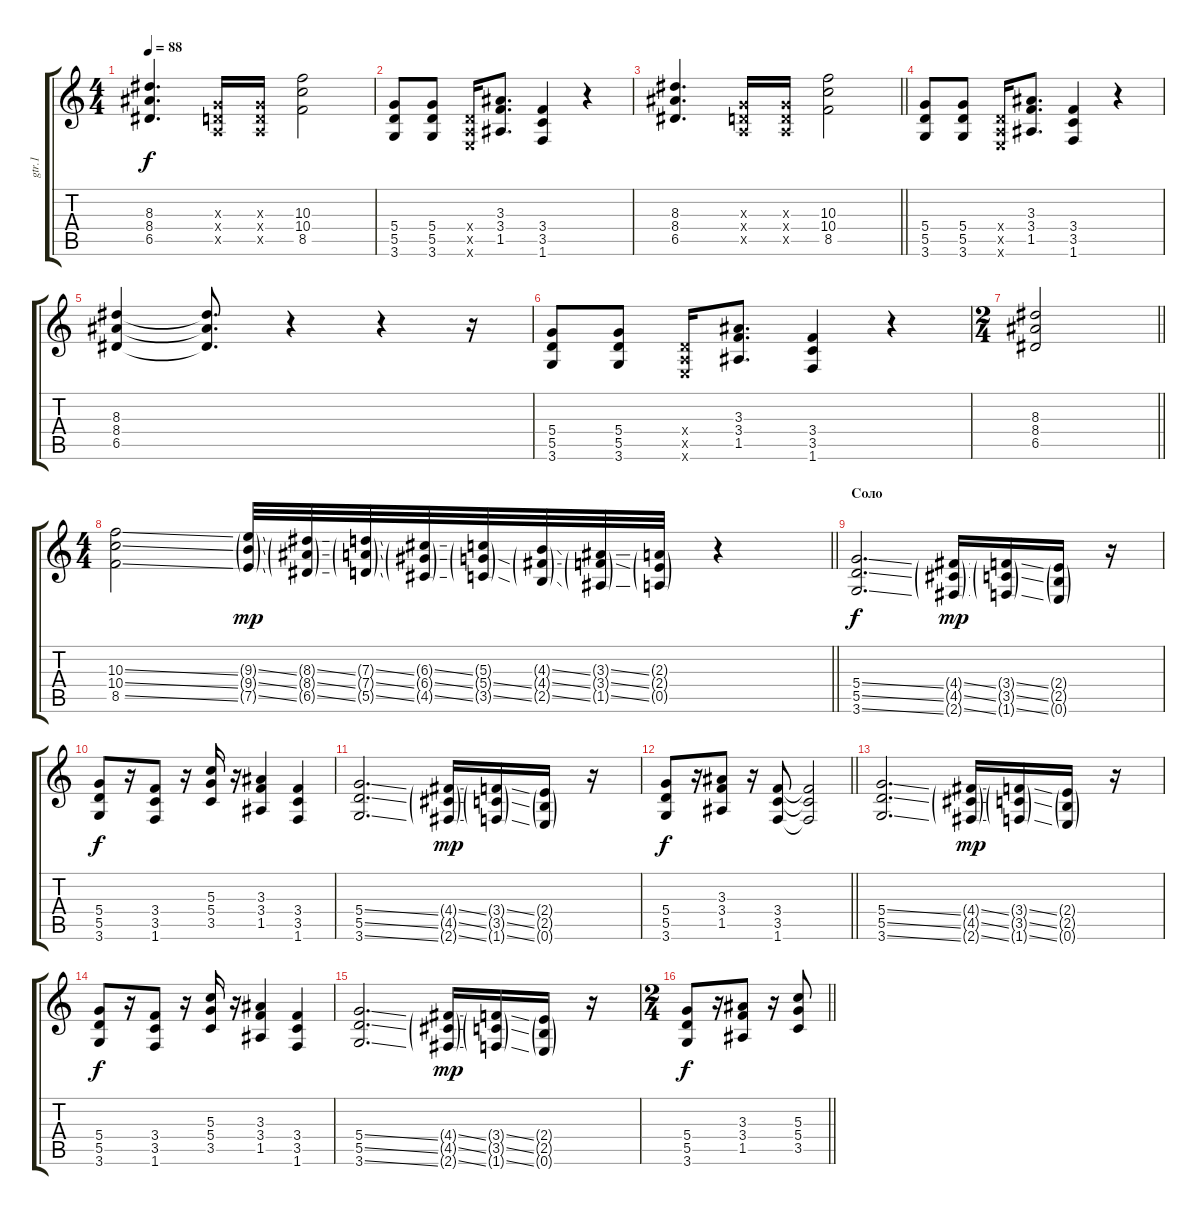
\track ("gtr.1" "gtr.1") {instrument overdrivenguitar}
\staff {score tabs}
\tuning (E4 B3 G3 D3 A2 E2) {hide}
\ts (4 4)
\tempo 88
\clef g2
\ks c
(8.3 8.4 6.5).4{d dy f} (0.3{x} 0.4{x} 0.5{x}).16 (0.3{x} 0.4{x} 0.5{x}).16 (10.3 10.4 8.5).2 |
(5.4 5.5 3.6).8 (5.4 5.5 3.6).8 (0.4{x} 0.5{x} 0.6{x}).16 (3.3 3.4 1.5).8{d} (3.4 3.5 1.6).4 r.4 |
\barLineRight lightlight
(8.3 8.4 6.5).4{d} (0.3{x} 0.4{x} 0.5{x}).16 (0.3{x} 0.4{x} 0.5{x}).16 (10.3 10.4 8.5).2 |
(5.4 5.5 3.6).8 (5.4 5.5 3.6).8 (0.4{x} 0.5{x} 0.6{x}).16 (3.3 3.4 1.5).8{d} (3.4 3.5 1.6).4 r.4 |
(8.3 8.4 6.5).4 (8.3{t} 8.4{t} 6.5{t}).8{d} r.4 r.4 r.16 |
(5.4 5.5 3.6).8 (5.4 5.5 3.6).8 (0.4{x} 0.5{x} 0.6{x}).16 (3.3 3.4 1.5).8{d} (3.4 3.5 1.6).4 r.4 |
\ts (2 4)
\barLineRight lightlight
(8.3 8.4 6.5).2 |
\ts (4 4)
\barLineRight lightlight
(10.3{ss} 10.4{ss} 8.5{ss}).2 (9.3{ss g} 9.4{ss g} 7.5{ss g}).32{dy mp} (8.3{ss g} 8.4{ss g} 6.5{ss g}).32 (7.3{ss g} 7.4{ss g} 5.5{ss g}).32 (6.3{ss g} 6.4{ss g} 4.5{ss g}).32 (5.3{g} 5.4{ss g} 3.5{ss g}).32 (4.3{ss g} 4.4{ss g} 2.5{ss g}).32 (3.3{ss g} 3.4{ss g} 1.5{ss g}).32 (2.3{g} 2.4{g} 0.5{g}).32 r.4 |
\section ("" "Соло")
(5.4{ss} 5.5{ss} 3.6{ss}).2{d dy f} (4.4{ss g} 4.5{ss g} 2.6{ss g}).16{dy mp} (3.4{ss g} 3.5{ss g} 1.6{ss g}).16 (2.4{g} 2.5{g} 0.6{g}).16 r.16 |
(5.4 5.5 3.6).8{dy f} r.16 (3.4 3.5 1.6).8 r.16 (5.3 5.4 3.5).16 r.16 (3.3 3.4 1.5).4 (3.4 3.5 1.6).4 |
(5.4{ss} 5.5{ss} 3.6{ss}).2{d} (4.4{ss g} 4.5{ss g} 2.6{ss g}).16{dy mp} (3.4{ss g} 3.5{ss g} 1.6{ss g}).16 (2.4{g} 2.5{g} 0.6{g}).16 r.16 |
\barLineRight lightlight
(5.4 5.5 3.6).8{dy f} r.16 (3.3 3.4 1.5).8 r.16 (3.4 3.5 1.6).8 (3.4{t} 3.5{t} 1.6{t}).2 |
(5.4{ss} 5.5{ss} 3.6{ss}).2{d} (4.4{ss g} 4.5{ss g} 2.6{ss g}).16{dy mp} (3.4{ss g} 3.5{ss g} 1.6{ss g}).16 (2.4{g} 2.5{g} 0.6{g}).16 r.16 |
(5.4 5.5 3.6).8{dy f} r.16 (3.4 3.5 1.6).8 r.16 (5.3 5.4 3.5).16 r.16 (3.3 3.4 1.5).4 (3.4 3.5 1.6).4 |
(5.4{ss} 5.5{ss} 3.6{ss}).2{d} (4.4{ss g} 4.5{ss g} 2.6{ss g}).16{dy mp} (3.4{ss g} 3.5{ss g} 1.6{ss g}).16 (2.4{g} 2.5{g} 0.6{g}).16 r.16 |
\ts (2 4)
\barLineRight lightlight
(5.4 5.5 3.6).8{dy f} r.16 (3.3 3.4 1.5).8 r.16 (5.3 5.4 3.5).8
